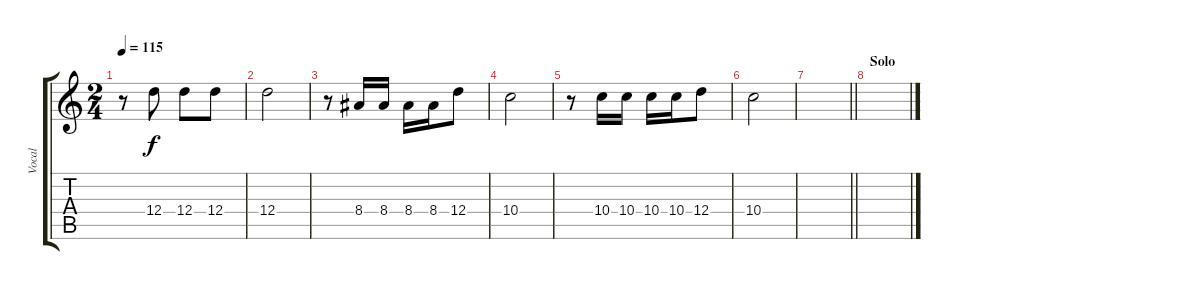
\track ("Vocal" "Vocal") {instrument acousticguitarnylon}
\staff {score tabs}
\tuning (E4 B3 G3 D3 A2 E2) {hide}
\ts (2 4)
\tempo 115
\clef g2
\ks c
r.8{dy f} 12.4.8 12.4.8 12.4.8 |
12.4.2 |
r.8 8.4.16 8.4.16 8.4.16 8.4.16 12.4.8 |
10.4.2 |
r.8 10.4.16 10.4.16 10.4.16 10.4.16 12.4.8 |
10.4.2 |
\barLineRight lightlight
|
\section ("" "Solo")
